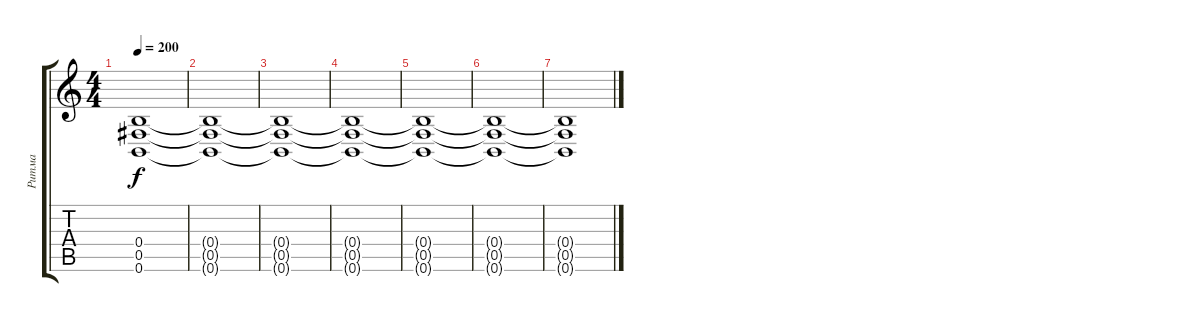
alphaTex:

\track ("Ритма" "Ритма") {instrument distortionguitar}
\staff {score tabs}
\tuning (Db4 Ab3 E3 B2 Gb2 B1) {hide}
\ts (4 4)
\tempo 200
\clef g2
\ks c
(0.4 0.5 0.6).1{dy f} |
(0.4{t} 0.5{t} 0.6{t}).1 |
(0.4{t} 0.5{t} 0.6{t}).1 |
(0.4{t} 0.5{t} 0.6{t}).1 |
(0.4{t} 0.5{t} 0.6{t}).1 |
(0.4{t} 0.5{t} 0.6{t}).1 |
(0.4{t} 0.5{t} 0.6{t}).1
